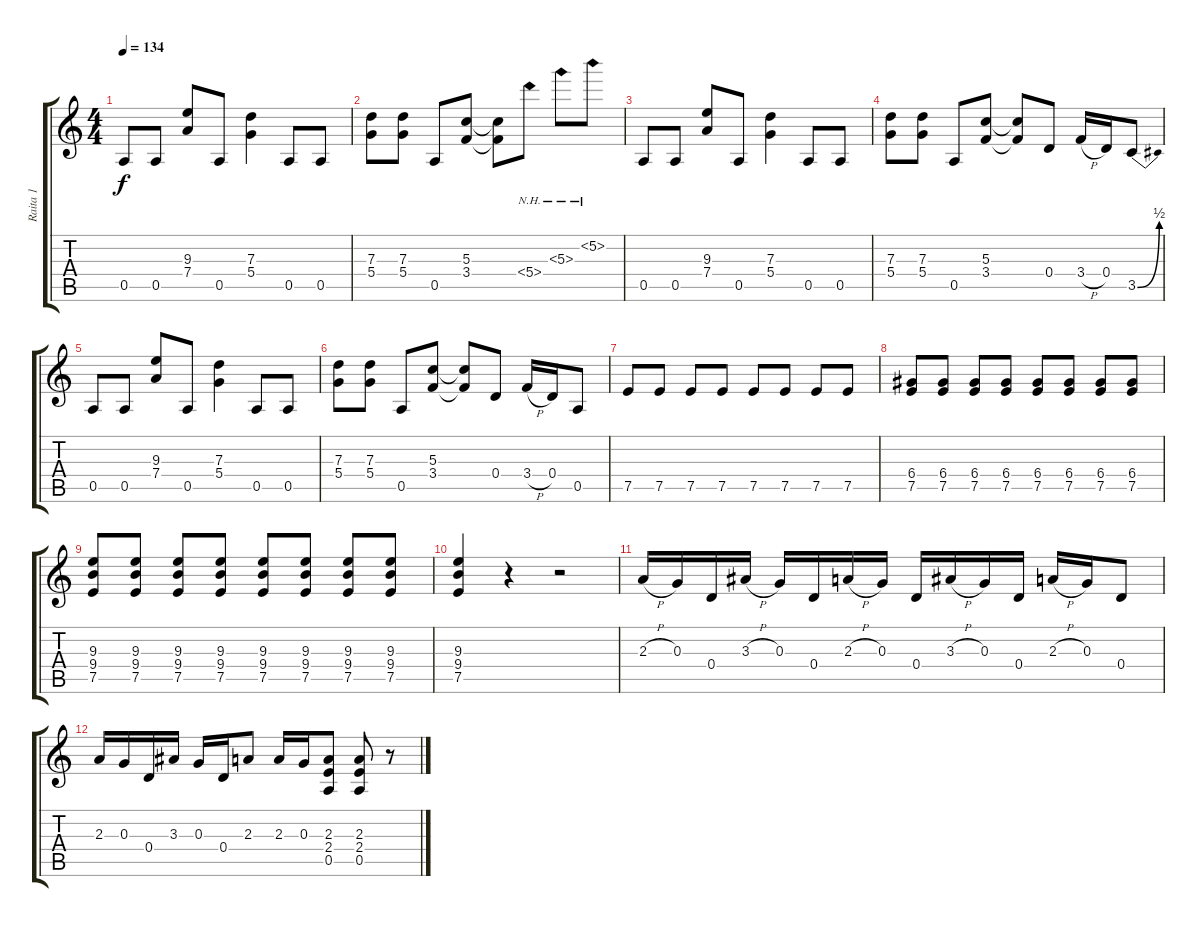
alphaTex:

\track ("Raita 1" "Raita 1") {instrument distortionguitar}
\staff {score tabs}
\tuning (E4 B3 G3 D3 A2 E2) {hide}
\ts (4 4)
\tempo 134
\clef g2
\ks c
0.5.8{dy f} 0.5.8 (9.3 7.4).8 0.5.8 (7.3 5.4).4 0.5.8 0.5.8 |
(7.3 5.4).8 (7.3 5.4).8 0.5.8 (5.3 3.4).8 (5.3{t} 3.4{t}).8 5.4{nh}.8 5.3{nh}.8 5.2{nh}.8 |
0.5.8 0.5.8 (9.3 7.4).8 0.5.8 (7.3 5.4).4 0.5.8 0.5.8 |
(7.3 5.4).8 (7.3 5.4).8 0.5.8 (5.3 3.4).8 (5.3{t} 3.4{t}).8 0.4.8 3.4{h}.16 0.4.16 3.5{be (bend 0 0 60 2)}.8 |
0.5.8 0.5.8 (9.3 7.4).8 0.5.8 (7.3 5.4).4 0.5.8 0.5.8 |
(7.3 5.4).8 (7.3 5.4).8 0.5.8 (5.3 3.4).8 (5.3{t} 3.4{t}).8 0.4.8 3.4{h}.16 0.4.16 0.5.8 |
7.5.8 7.5.8 7.5.8 7.5.8 7.5.8 7.5.8 7.5.8 7.5.8 |
(6.4 7.5).8 (6.4 7.5).8 (6.4 7.5).8 (6.4 7.5).8 (6.4 7.5).8 (6.4 7.5).8 (6.4 7.5).8 (6.4 7.5).8 |
(9.3 9.4 7.5).8 (9.3 9.4 7.5).8 (9.3 9.4 7.5).8 (9.3 9.4 7.5).8 (9.3 9.4 7.5).8 (9.3 9.4 7.5).8 (9.3 9.4 7.5).8 (9.3 9.4 7.5).8 |
(9.3 9.4 7.5).4 r.4 r.2 |
2.3{h}.16 0.3.16 0.4.16 3.3{h}.16 0.3.16 0.4.16 2.3{h}.16 0.3.16 0.4.16 3.3{h}.16 0.3.16 0.4.16 2.3{h}.16 0.3.16 0.4.8 |
2.3.16 0.3.16 0.4.16 3.3.16 0.3.16 0.4.16 2.3.8 2.3.16 0.3.16 (2.3 2.4 0.5).8 (2.3 2.4 0.5).8 r.8
